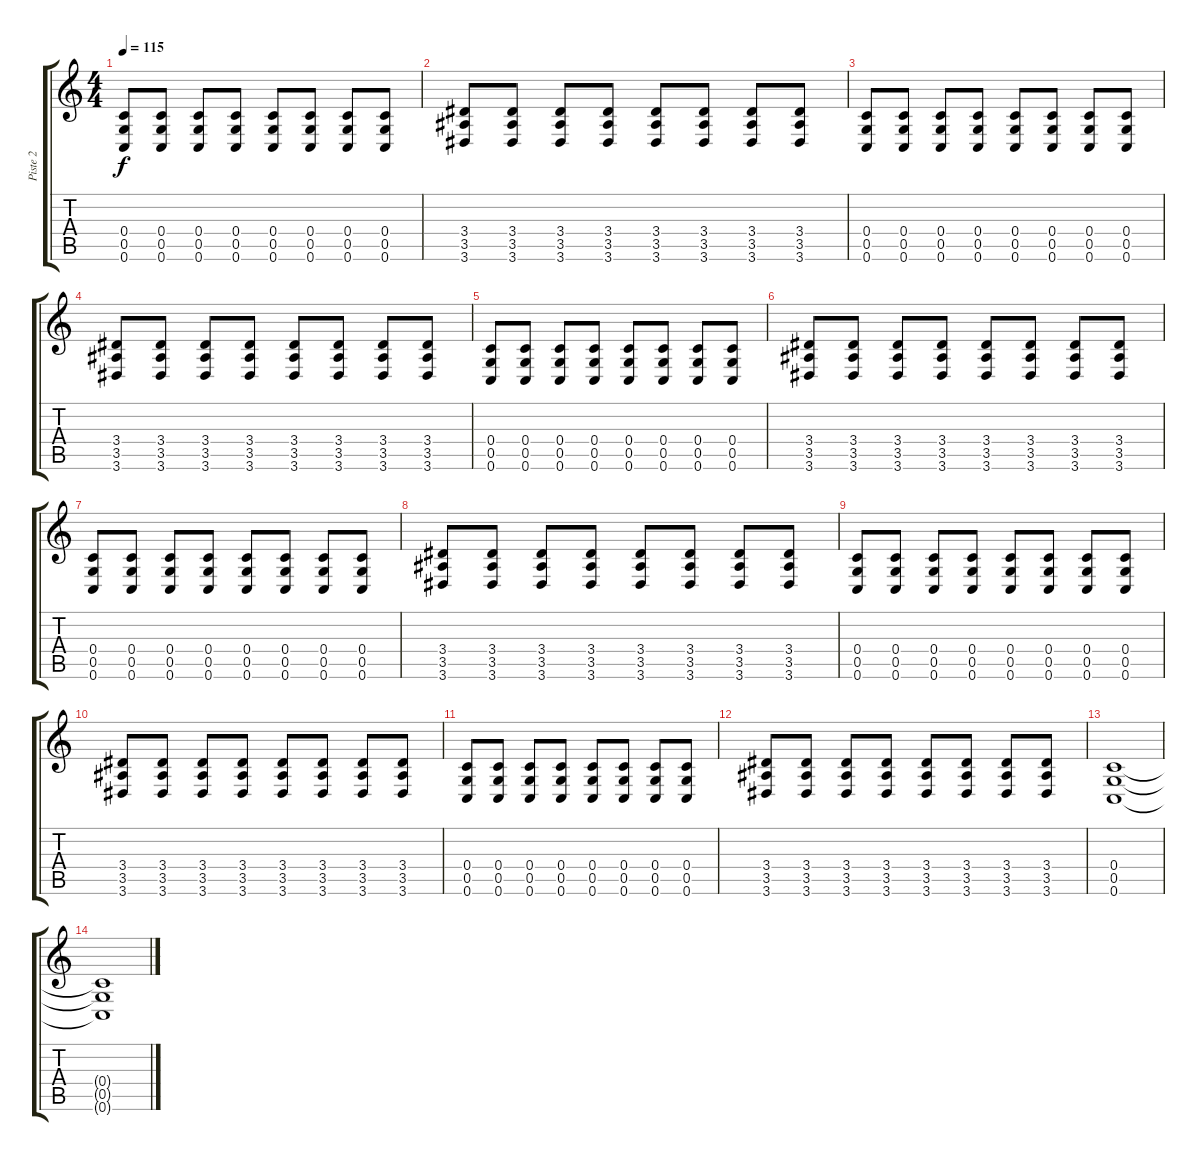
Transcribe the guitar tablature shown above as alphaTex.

\track ("Piste 2" "Piste 2") {instrument distortionguitar}
\staff {score tabs}
\tuning (D4 A3 F3 C3 G2 C2) {hide}
\ts (4 4)
\tempo 115
\clef g2
\ks c
(0.4 0.5 0.6).8{dy f instrument distortionguitar} (0.4 0.5 0.6).8 (0.4 0.5 0.6).8 (0.4 0.5 0.6).8 (0.4 0.5 0.6).8 (0.4 0.5 0.6).8 (0.4 0.5 0.6).8 (0.4 0.5 0.6).8 |
(3.4 3.5 3.6).8 (3.4 3.5 3.6).8 (3.4 3.5 3.6).8 (3.4 3.5 3.6).8 (3.4 3.5 3.6).8 (3.4 3.5 3.6).8 (3.4 3.5 3.6).8 (3.4 3.5 3.6).8 |
(0.4 0.5 0.6).8 (0.4 0.5 0.6).8 (0.4 0.5 0.6).8 (0.4 0.5 0.6).8 (0.4 0.5 0.6).8 (0.4 0.5 0.6).8 (0.4 0.5 0.6).8 (0.4 0.5 0.6).8 |
(3.4 3.5 3.6).8 (3.4 3.5 3.6).8 (3.4 3.5 3.6).8 (3.4 3.5 3.6).8 (3.4 3.5 3.6).8 (3.4 3.5 3.6).8 (3.4 3.5 3.6).8 (3.4 3.5 3.6).8 |
(0.4 0.5 0.6).8 (0.4 0.5 0.6).8 (0.4 0.5 0.6).8 (0.4 0.5 0.6).8 (0.4 0.5 0.6).8 (0.4 0.5 0.6).8 (0.4 0.5 0.6).8 (0.4 0.5 0.6).8 |
(3.4 3.5 3.6).8 (3.4 3.5 3.6).8 (3.4 3.5 3.6).8 (3.4 3.5 3.6).8 (3.4 3.5 3.6).8 (3.4 3.5 3.6).8 (3.4 3.5 3.6).8 (3.4 3.5 3.6).8 |
(0.4 0.5 0.6).8 (0.4 0.5 0.6).8 (0.4 0.5 0.6).8 (0.4 0.5 0.6).8 (0.4 0.5 0.6).8 (0.4 0.5 0.6).8 (0.4 0.5 0.6).8 (0.4 0.5 0.6).8 |
(3.4 3.5 3.6).8 (3.4 3.5 3.6).8 (3.4 3.5 3.6).8 (3.4 3.5 3.6).8 (3.4 3.5 3.6).8 (3.4 3.5 3.6).8 (3.4 3.5 3.6).8 (3.4 3.5 3.6).8 |
(0.4 0.5 0.6).8 (0.4 0.5 0.6).8 (0.4 0.5 0.6).8 (0.4 0.5 0.6).8 (0.4 0.5 0.6).8 (0.4 0.5 0.6).8 (0.4 0.5 0.6).8 (0.4 0.5 0.6).8 |
(3.4 3.5 3.6).8 (3.4 3.5 3.6).8 (3.4 3.5 3.6).8 (3.4 3.5 3.6).8 (3.4 3.5 3.6).8 (3.4 3.5 3.6).8 (3.4 3.5 3.6).8 (3.4 3.5 3.6).8 |
(0.4 0.5 0.6).8 (0.4 0.5 0.6).8 (0.4 0.5 0.6).8 (0.4 0.5 0.6).8 (0.4 0.5 0.6).8 (0.4 0.5 0.6).8 (0.4 0.5 0.6).8 (0.4 0.5 0.6).8 |
(3.4 3.5 3.6).8 (3.4 3.5 3.6).8 (3.4 3.5 3.6).8 (3.4 3.5 3.6).8 (3.4 3.5 3.6).8 (3.4 3.5 3.6).8 (3.4 3.5 3.6).8 (3.4 3.5 3.6).8 |
(0.4 0.5 0.6).1 |
(0.4{t} 0.5{t} 0.6{t}).1
